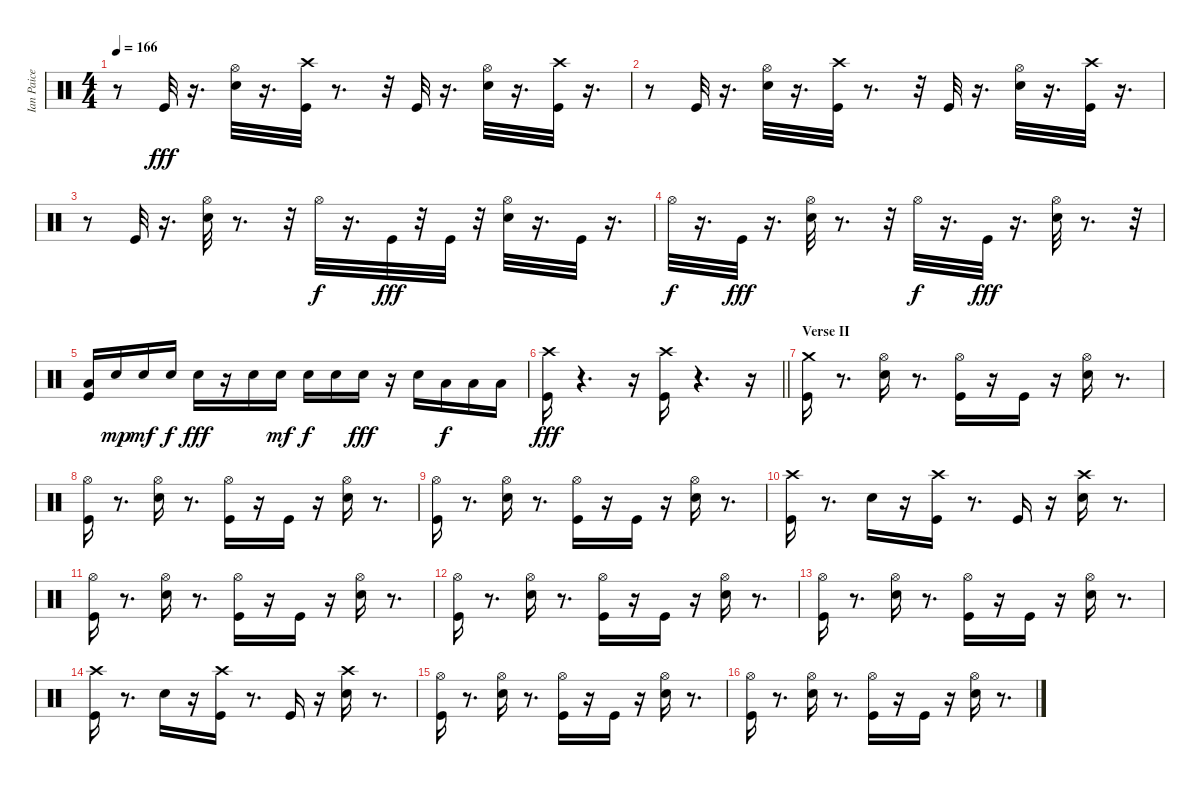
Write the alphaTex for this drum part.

\track ("Ian Paice" "Ian Paice") {instrument percussion}
\staff {score}
\articulation defaults
\ts (4 4)
\tempo 166
\clef neutral
\ks c
r.8{dy fff} "Kick (hit)".32 r.16{d} ("Hi-Hat (open)" "Snare (hit) 2").32 r.16{d} ("Crash high (hit)" "Kick (hit)").32 r.8{d} r.32 "Kick (hit)".32 r.16{d} ("Hi-Hat (open)" "Snare (hit) 2").32 r.16{d} ("Crash high (hit)" "Kick (hit)").32 r.16{d} |
r.8 "Kick (hit)".32 r.16{d} ("Snare (hit) 2" "Hi-Hat (open)").32 r.16{d} ("Crash high (hit)" "Kick (hit)").32 r.8{d} r.32 "Kick (hit)".32 r.16{d} ("Hi-Hat (open)" "Snare (hit) 2").32 r.16{d} ("Crash high (hit)" "Kick (hit)").32 r.16{d} |
r.8 "Kick (hit)".32 r.16{d} ("Snare (hit) 2" "Hi-Hat (open)").32 r.8{d} r.32 "Hi-Hat (open)".32{dy f} r.16{d} "Kick (hit)".32{dy fff} r.32 "Kick (hit)".32 r.32 ("Snare (hit) 2" "Hi-Hat (open)").32 r.16{d} "Kick (hit)".32 r.16{d} |
"Hi-Hat (open)".32{dy f} r.16{d} "Kick (hit)".32{dy fff} r.16{d} ("Snare (hit) 2" "Hi-Hat (open)").32 r.8{d} r.32 "Hi-Hat (open)".32{dy f} r.16{d} "Kick (hit)".32{dy fff} r.16{d} ("Snare (hit) 2" "Hi-Hat (open)").32 r.8{d} r.32 |
("Kick (hit)" "Low Tom (hit)").16 "Snare (hit) 2".16{dy mp} "Snare (hit) 2".16{dy mf} "Snare (hit) 2".16{dy f} "Snare (hit) 2".16{dy fff} r.16 "Snare (hit) 2".16 "Snare (hit) 2".16{dy mf} "Snare (hit) 2".16{dy f} "Snare (hit) 2".16 "Snare (hit) 2".16{dy fff} r.16 "Snare (hit) 2".16 "Low Tom (hit)".16{dy f} "Low Tom (hit)".16 "Low Tom (hit)".16 |
\barLineRight lightlight
("Kick (hit)" "Crash high (hit)").16{dy fff} r.4{d} r.16 ("Kick (hit)" "Crash high (hit)").16 r.4{d} r.16 |
\section ("" "Verse II")
("Kick (hit)" "Crash medium (hit)").16 r.8{d} ("Snare (hit) 2" "Hi-Hat (open)").16 r.8{d} ("Kick (hit)" "Hi-Hat (open)").16 r.16 "Kick (hit)".16 r.16 ("Hi-Hat (open)" "Snare (hit) 2").16 r.8{d} |
("Hi-Hat (open)" "Kick (hit)").16 r.8{d} ("Snare (hit) 2" "Hi-Hat (open)").16 r.8{d} ("Kick (hit)" "Hi-Hat (open)").16 r.16 "Kick (hit)".16 r.16 ("Snare (hit) 2" "Hi-Hat (open)").16 r.8{d} |
("Hi-Hat (open)" "Kick (hit)").16 r.8{d} ("Hi-Hat (open)" "Snare (hit) 2").16 r.8{d} ("Hi-Hat (open)" "Kick (hit)").16 r.16 "Kick (hit)".16 r.16 ("Snare (hit) 2" "Hi-Hat (open)").16 r.8{d} |
("Crash high (hit)" "Kick (hit)").16 r.8{d} "Snare (hit) 2".16 r.16 ("Crash high (hit)" "Kick (hit)").16 r.8{d} "Kick (hit)".16 r.16 ("Crash high (hit)" "Snare (hit) 2").16 r.8{d} |
("Hi-Hat (open)" "Kick (hit)").16 r.8{d} ("Hi-Hat (open)" "Snare (hit) 2").16 r.8{d} ("Hi-Hat (open)" "Kick (hit)").16 r.16 "Kick (hit)".16 r.16 ("Hi-Hat (open)" "Snare (hit) 2").16 r.8{d} |
("Kick (hit)" "Hi-Hat (open)").16 r.8{d} ("Hi-Hat (open)" "Snare (hit) 2").16 r.8{d} ("Hi-Hat (open)" "Kick (hit)").16 r.16 "Kick (hit)".16 r.16 ("Hi-Hat (open)" "Snare (hit) 2").16 r.8{d} |
("Kick (hit)" "Hi-Hat (open)").16 r.8{d} ("Hi-Hat (open)" "Snare (hit) 2").16 r.8{d} ("Hi-Hat (open)" "Kick (hit)").16 r.16 "Kick (hit)".16 r.16 ("Hi-Hat (open)" "Snare (hit) 2").16 r.8{d} |
("Kick (hit)" "Crash high (hit)").16 r.8{d} "Snare (hit) 2".16 r.16 ("Crash high (hit)" "Kick (hit)").16 r.8{d} "Kick (hit)".16 r.16 ("Crash high (hit)" "Snare (hit) 2").16 r.8{d} |
("Hi-Hat (open)" "Kick (hit)").16 r.8{d} ("Snare (hit) 2" "Hi-Hat (open)").16 r.8{d} ("Hi-Hat (open)" "Kick (hit)").16 r.16 "Kick (hit)".16 r.16 ("Snare (hit) 2" "Hi-Hat (open)").16 r.8{d} |
("Hi-Hat (open)" "Kick (hit)").16 r.8{d} ("Snare (hit) 2" "Hi-Hat (open)").16 r.8{d} ("Hi-Hat (open)" "Kick (hit)").16 r.16 "Kick (hit)".16 r.16 ("Hi-Hat (open)" "Snare (hit) 2").16 r.8{d}
